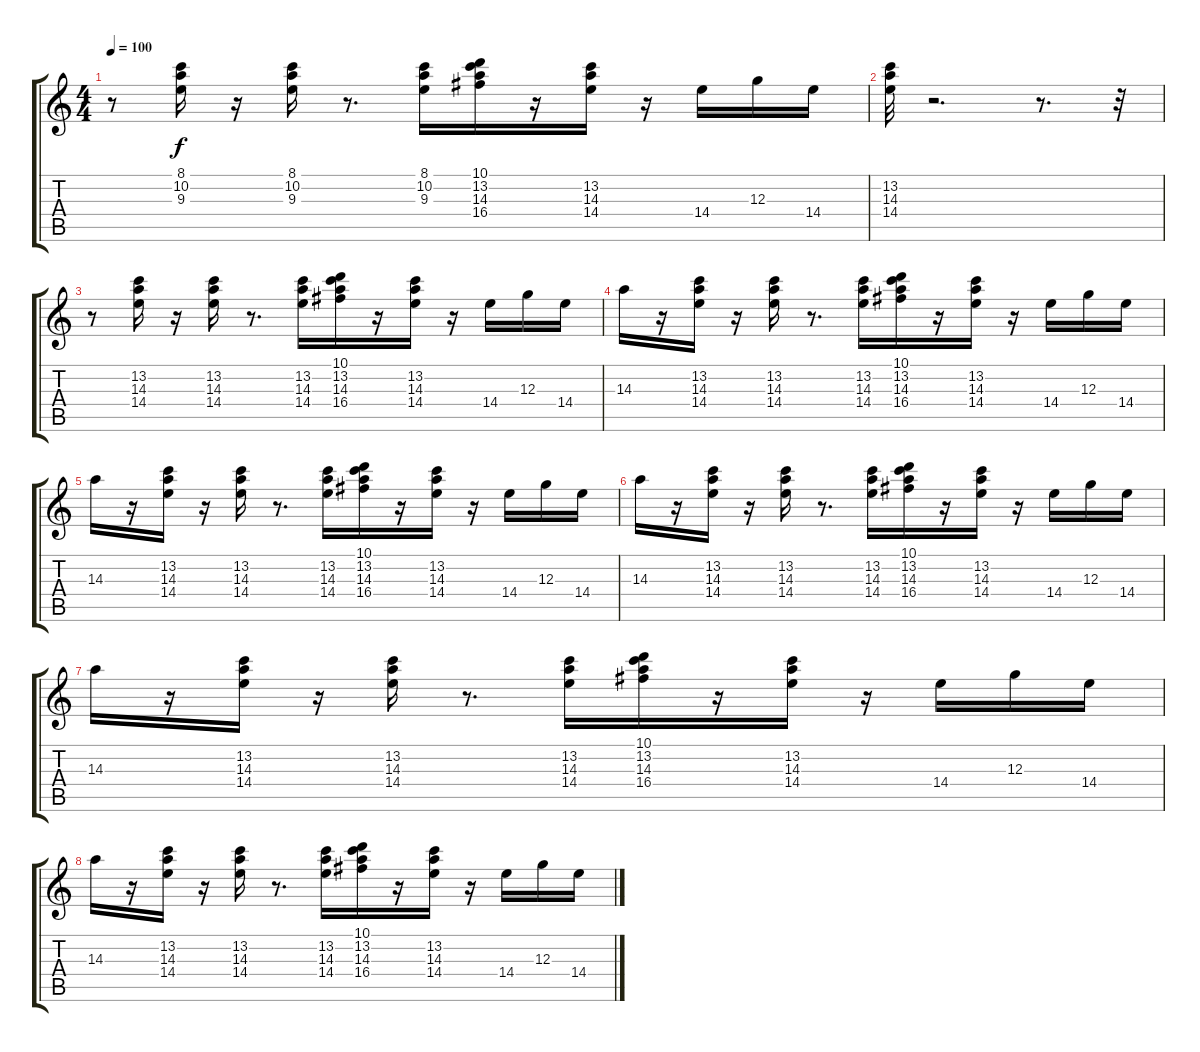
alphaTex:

\track "" {instrument acousticguitarnylon}
\staff {score tabs}
\tuning (E4 B3 G3 D3 A2 E2) {hide}
\ts (4 4)
\tempo 100
\clef g2
\ks c
r.8{dy f} (8.1 10.2 9.3).16 r.16 (8.1 10.2 9.3).16 r.8{d} (8.1 10.2 9.3).16 (10.1 13.2 14.3 16.4).16 r.16 (13.2 14.3 14.4).16 r.16 14.4.16 12.3.16 14.4.16 |
(13.2 14.3 14.4).32 r.2{d} r.8{d} r.32 |
r.8 (13.2 14.3 14.4).16 r.16 (13.2 14.3 14.4).16 r.8{d} (13.2 14.3 14.4).16 (10.1 13.2 14.3 16.4).16 r.16 (13.2 14.3 14.4).16 r.16 14.4.16 12.3.16 14.4.16 |
14.3.16 r.16 (13.2 14.3 14.4).16 r.16 (13.2 14.3 14.4).16 r.8{d} (13.2 14.3 14.4).16 (10.1 13.2 14.3 16.4).16 r.16 (13.2 14.3 14.4).16 r.16 14.4.16 12.3.16 14.4.16 |
14.3.16 r.16 (13.2 14.3 14.4).16 r.16 (13.2 14.3 14.4).16 r.8{d} (13.2 14.3 14.4).16 (10.1 13.2 14.3 16.4).16 r.16 (13.2 14.3 14.4).16 r.16 14.4.16 12.3.16 14.4.16 |
14.3.16 r.16 (13.2 14.3 14.4).16 r.16 (13.2 14.3 14.4).16 r.8{d} (13.2 14.3 14.4).16 (10.1 13.2 14.3 16.4).16 r.16 (13.2 14.3 14.4).16 r.16 14.4.16 12.3.16 14.4.16 |
14.3.16 r.16 (13.2 14.3 14.4).16 r.16 (13.2 14.3 14.4).16 r.8{d} (13.2 14.3 14.4).16 (10.1 13.2 14.3 16.4).16 r.16 (13.2 14.3 14.4).16 r.16 14.4.16 12.3.16 14.4.16 |
14.3.16 r.16 (13.2 14.3 14.4).16 r.16 (13.2 14.3 14.4).16 r.8{d} (13.2 14.3 14.4).16 (10.1 13.2 14.3 16.4).16 r.16 (13.2 14.3 14.4).16 r.16 14.4.16 12.3.16 14.4.16
